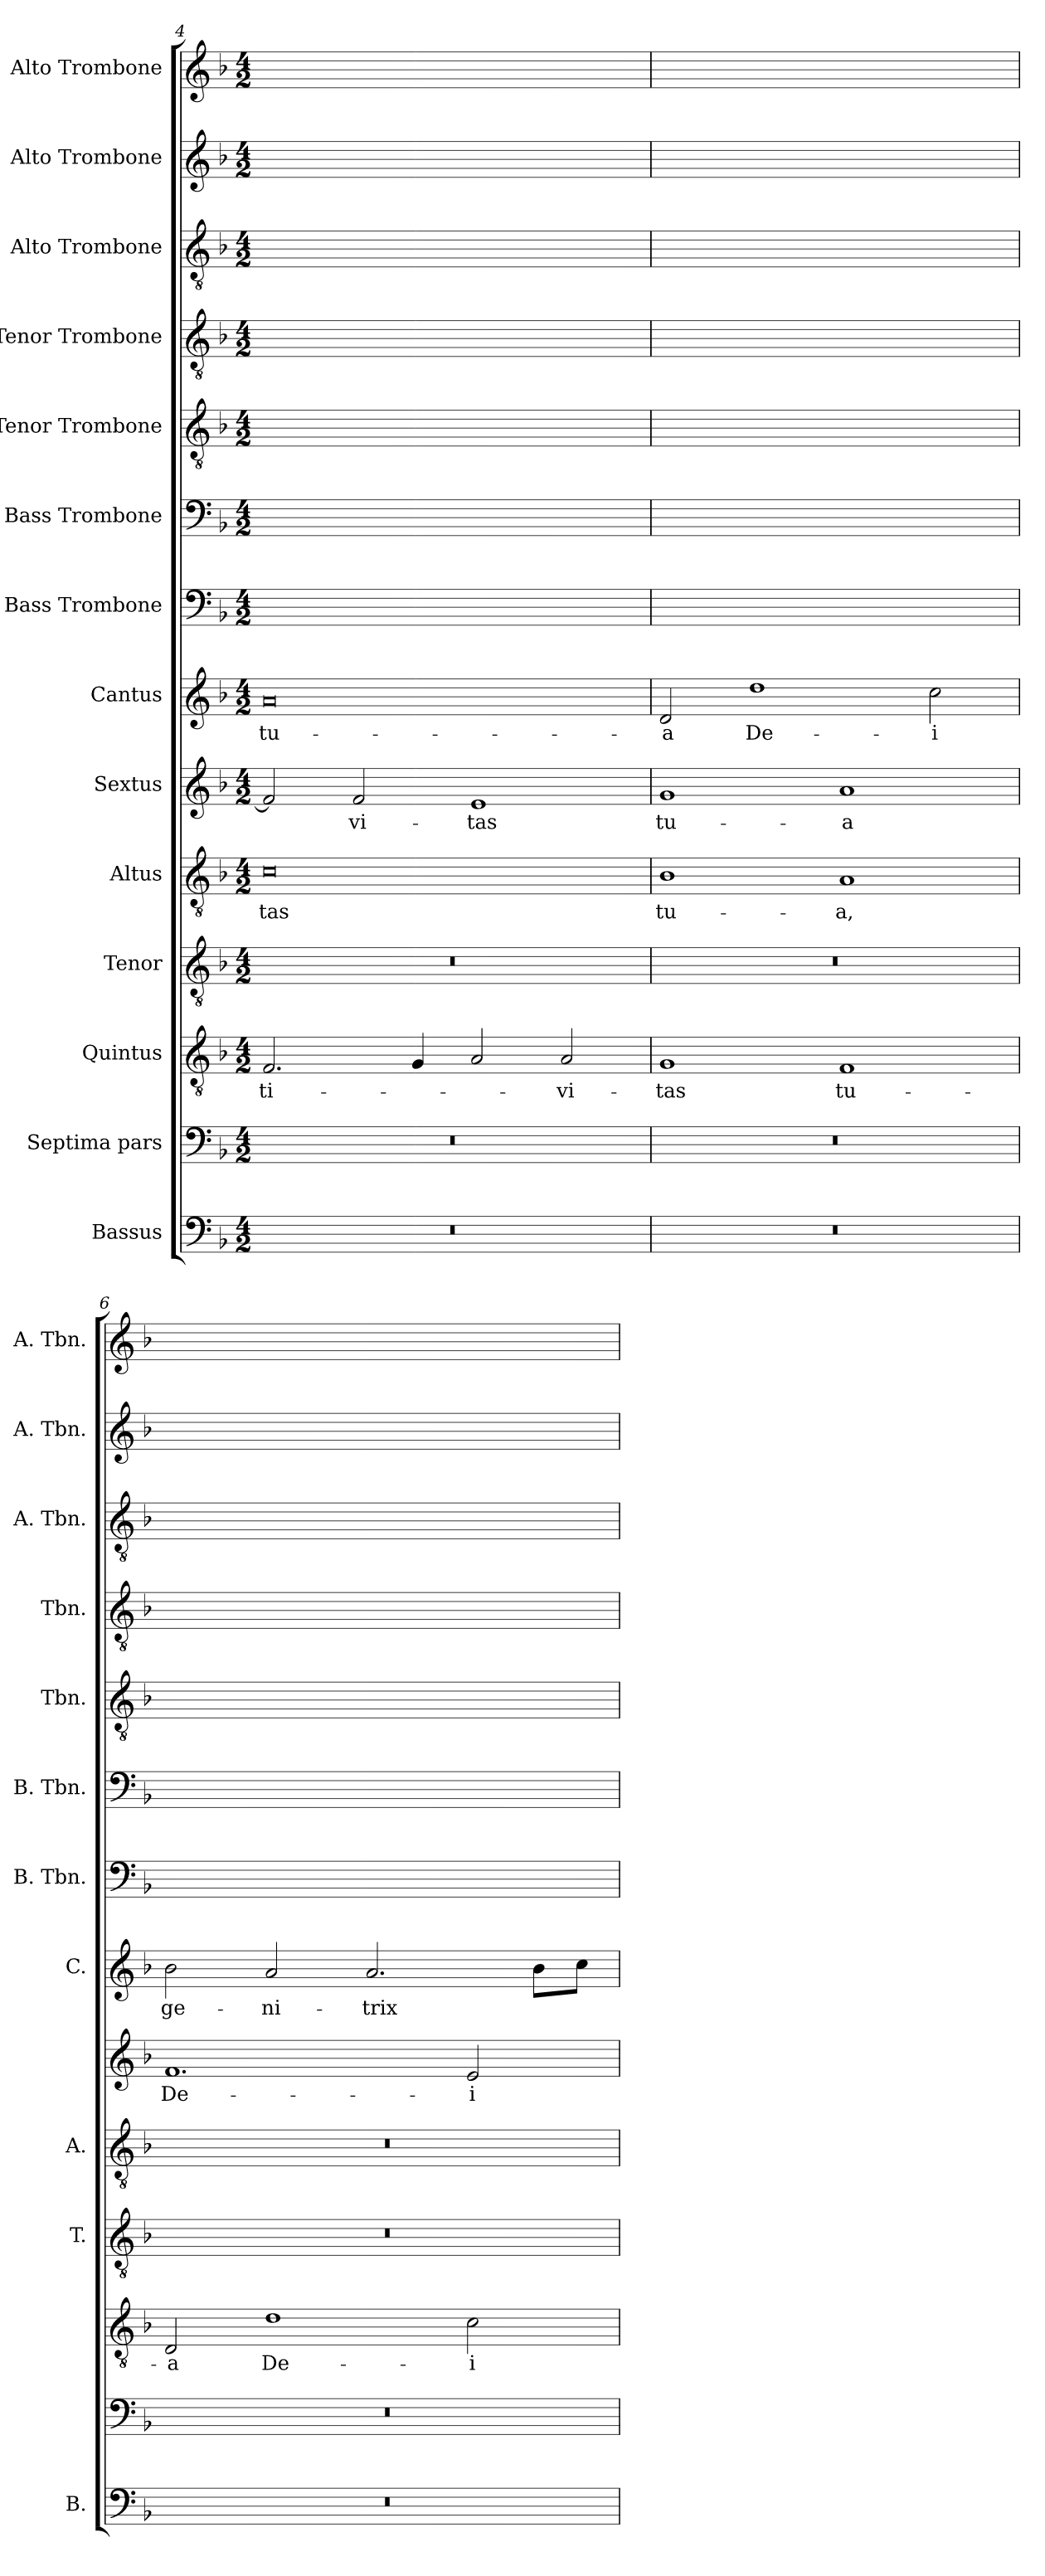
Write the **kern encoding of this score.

**kern	**kern	**kern	**text	**kern	**kern	**text	**kern	**text	**kern	**text	**kern	**kern	**kern	**text	**kern	**kern	**text	**kern	**text	**kern	**text
*part14	*part13	*part12	*part12	*part11	*part10	*part10	*part9	*part9	*part8	*part8	*part7	*part6	*part5	*part5	*part4	*part3	*part3	*part2	*part2	*part1	*part1
*staff14	*staff13	*staff12	*staff12	*staff11	*staff10	*staff10	*staff9	*staff9	*staff8	*staff8	*staff7	*staff6	*staff5	*staff5	*staff4	*staff3	*staff3	*staff2	*staff2	*staff1	*staff1
*I"Bassus	*I"Septima pars	*I"Quintus	*	*I"Tenor	*I"Altus	*	*I"Sextus	*	*I"Cantus	*	*I"Bass Trombone	*I"Bass Trombone	*I"Tenor Trombone	*	*I"Tenor Trombone	*I"Alto Trombone	*	*I"Alto Trombone	*	*I"Alto Trombone	*
*I'B.	*	*	*	*I'T.	*I'A.	*	*	*	*I'C.	*	*I'B. Tbn.	*I'B. Tbn.	*I'Tbn.	*	*I'Tbn.	*I'A. Tbn.	*	*I'A. Tbn.	*	*I'A. Tbn.	*
*clefF4	*clefF4	*clefGv2	*	*clefGv2	*clefGv2	*	*clefG2	*	*clefG2	*	*clefF4	*clefF4	*clefGv2	*	*clefGv2	*clefGv2	*	*clefG2	*	*clefG2	*
*	*	*ITrd7c12	*	*ITrd7c12	*ITrd7c12	*	*	*	*	*	*	*	*	*	*	*	*	*	*	*	*
*k[b-]	*k[b-]	*k[b-]	*	*k[b-]	*k[b-]	*	*k[b-]	*	*k[b-]	*	*k[b-]	*k[b-]	*k[b-]	*	*k[b-]	*k[b-]	*	*k[b-]	*	*k[b-]	*
*d:	*d:	*d:	*	*d:	*d:	*	*d:	*	*d:	*	*d:	*d:	*d:	*	*d:	*d:	*	*d:	*	*d:	*
*M4/2	*M4/2	*M4/2	*	*M4/2	*M4/2	*	*M4/2	*	*M4/2	*	*M4/2	*M4/2	*M4/2	*	*M4/2	*M4/2	*	*M4/2	*	*M4/2	*
=4	=4	=4	=4	=4	=4	=4	=4	=4	=4	=4	=4	=4	=4	=4	=4	=4	=4	=4	=4	=4	=4
!LO:N:vis=1	!LO:N:vis=1	!	!LO:LY:b	!LO:N:vis=1	!	!LO:LY:b	!	!	!	!LO:LY:b	!	!	!	!	!	!	!	!	!	!	!
0r	0r	2.FF/	-ti-	0r	0C	-tas	2f/]	.	0a	tu-	0ryy	0ryy	2.FF/yy	-ti-	0ryy	0Cyy	-tas	2f/yy]	.	0ayy	tu-
!	!	!	!	!	!	!	!	!LO:LY:b	!	!	!	!	!	!	!	!	!	!	!	!	!
.	.	.	.	.	.	.	2f/	-vi-	.	.	.	.	.	.	.	.	.	2f/yy	-vi-	.	.
.	.	4GG/	.	.	.	.	.	.	.	.	.	.	4GG/yy	.	.	.	.	.	.	.	.
!	!	!	!	!	!	!	!	!LO:LY:b	!	!	!	!	!	!	!	!	!	!	!	!	!
.	.	2AA/	.	.	.	.	1e	-tas	.	.	.	.	2AA/yy	.	.	.	.	1eyy	-tas	.	.
!	!	!	!LO:LY:b	!	!	!	!	!	!	!	!	!	!	!	!	!	!	!	!	!	!
.	.	2AA/	-vi-	.	.	.	.	.	.	.	.	.	2AA/yy	-vi-	.	.	.	.	.	.	.
=5	=5	=5	=5	=5	=5	=5	=5	=5	=5	=5	=5	=5	=5	=5	=5	=5	=5	=5	=5	=5	=5
!LO:N:vis=1	!LO:N:vis=1	!	!LO:LY:b	!LO:N:vis=1	!	!LO:LY:b	!	!LO:LY:b	!	!LO:LY:b	!	!	!	!	!	!	!	!	!	!	!
0r	0r	1GG	-tas	0r	1BB-	tu-	1g	tu-	2d/	-a	0ryy	0ryy	1GGyy	-tas	0ryy	1BB-yy	tu-	1gyy	tu-	2d/yy	-a
!	!	!	!	!	!	!	!	!	!	!LO:LY:b	!	!	!	!	!	!	!	!	!	!	!
.	.	.	.	.	.	.	.	.	1dd	De-	.	.	.	.	.	.	.	.	.	1ddyy	De-
!	!	!	!LO:LY:b	!	!	!LO:LY:b	!	!LO:LY:b	!	!	!	!	!	!	!	!	!	!	!	!	!
.	.	1FF	tu-	.	1AA	-a,	1a	-a	.	.	.	.	1FFyy	tu-	.	1AAyy	-a,	1ayy	-a	.	.
!	!	!	!	!	!	!	!	!	!	!LO:LY:b	!	!	!	!	!	!	!	!	!	!	!
.	.	.	.	.	.	.	.	.	2cc\	-i	.	.	.	.	.	.	.	.	.	2cc\yy	-i
!!LO:LB:g=z
=6	=6	=6	=6	=6	=6	=6	=6	=6	=6	=6	=6	=6	=6	=6	=6	=6	=6	=6	=6	=6	=6
!LO:N:vis=1	!LO:N:vis=1	!	!LO:LY:b	!LO:N:vis=1	!LO:N:vis=1	!	!	!LO:LY:b	!	!LO:LY:b	!	!	!	!	!	!	!	!	!	!	!
0r	0r	2DD/	-a	0r	0r	.	1.f	De-	2b-\	ge-	0ryy	0ryy	2DD/yy	-a	0ryy	0ryy	.	1.fyy	De-	2b-\yy	ge-
!	!	!	!LO:LY:b	!	!	!	!	!	!	!LO:LY:b	!	!	!	!	!	!	!	!	!	!	!
.	.	1D	De-	.	.	.	.	.	2a/	-ni-	.	.	1Dyy	De-	.	.	.	.	.	2a/yy	-ni-
!	!	!	!	!	!	!	!	!	!	!LO:LY:b	!	!	!	!	!	!	!	!	!	!	!
.	.	.	.	.	.	.	.	.	2.a/	-trix	.	.	.	.	.	.	.	.	.	2.a/yy	-trix
!	!	!	!LO:LY:b	!	!	!	!	!LO:LY:b	!	!	!	!	!	!	!	!	!	!	!	!	!
.	.	2C\	-i	.	.	.	2e/	-i	.	.	.	.	2C/yy	-i	.	.	.	2e/yy	-i	.	.
.	.	.	.	.	.	.	.	.	8b-\L	.	.	.	.	.	.	.	.	.	.	8b-\Lyy	.
.	.	.	.	.	.	.	.	.	8cc\J	.	.	.	.	.	.	.	.	.	.	8cc\Jyy	.
=	=	=	=	=	=	=	=	=	=	=	=	=	=	=	=	=	=	=	=	=	=
*-	*-	*-	*-	*-	*-	*-	*-	*-	*-	*-	*-	*-	*-	*-	*-	*-	*-	*-	*-	*-	*-
